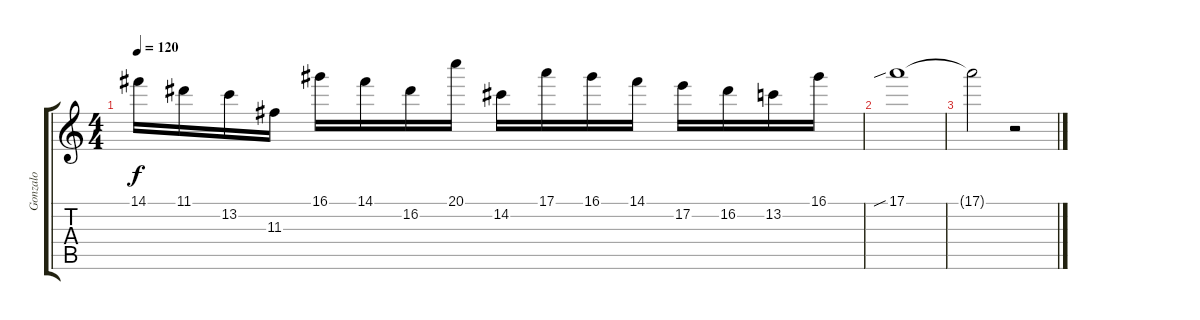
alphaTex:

\track ("Gonzalo" "Gonzalo") {instrument distortionguitar}
\staff {score tabs}
\tuning (E4 B3 G3 D3 A2 E2) {hide}
\ts (4 4)
\tempo 120
\clef g2
\ks c
14.1.16{dy f} 11.1.16 13.2.16 11.3.16 16.1.16 14.1.16 16.2.16 20.1.16 14.2.16 17.1.16 16.1.16 14.1.16 17.2.16 16.2.16 13.2.16 16.1.16 |
17.1{sib}.1 |
17.1{t}.2 r.2
